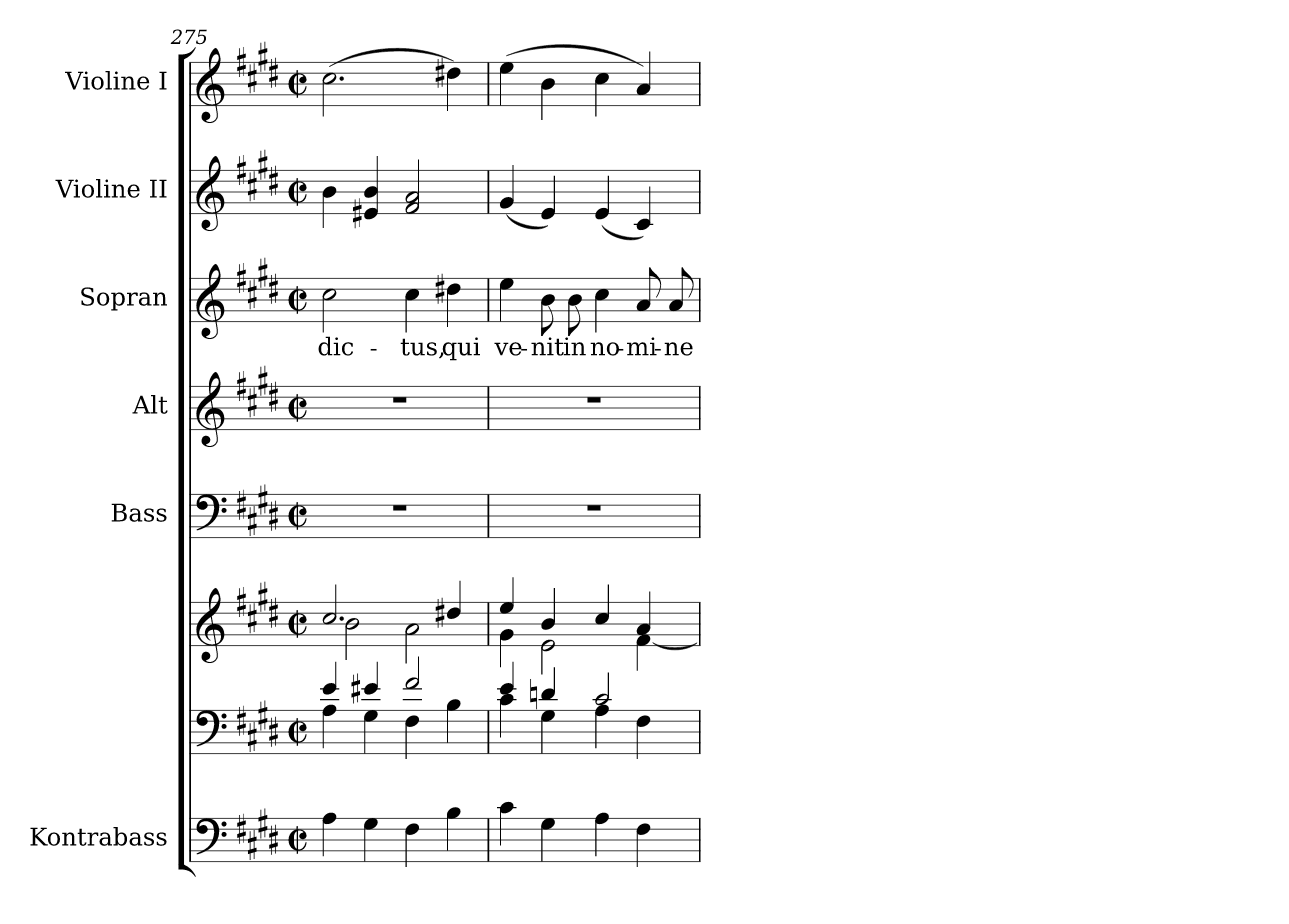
**kern	**kern	**kern	**kern	**kern	**kern	**text	**kern	**kern
*part7	*part6	*part6	*part5	*part4	*part3	*part3	*part2	*part1
*staff8	*staff7	*staff6	*staff5	*staff4	*staff3	*staff3	*staff2	*staff1
*I"Kontrabass	*	*	*I"Bass	*I"Alt	*I"Sopran	*	*I"Violine II	*I"Violine I
*I'Kb.	*	*	*I'B.	*I'A.	*I'S.	*	*I'Vl. II	*I'Vl. I
*clefF4	*clefF4	*clefG2	*clefF4	*clefG2	*clefG2	*	*clefG2	*clefG2
*ITrd7c12	*	*	*	*	*	*	*	*
*k[f#c#g#d#]	*k[f#c#g#d#]	*k[f#c#g#d#]	*k[f#c#g#d#]	*k[f#c#g#d#]	*k[f#c#g#d#]	*	*k[f#c#g#d#]	*k[f#c#g#d#]
*E:	*E:	*E:	*E:	*E:	*E:	*	*E:	*E:
*M2/2	*M2/2	*M2/2	*M2/2	*M2/2	*M2/2	*	*M2/2	*M2/2
*met(c|)	*met(c|)	*met(c|)	*met(c|)	*met(c|)	*met(c|)	*	*met(c|)	*met(c|)
=275	=275	=275	=275	=275	=275	=275	=275	=275
*	*^	*^	*	*	*	*	*	*
!	!	!	!	!	!	!	!	!LO:LY:b	!	!
4AA\	4e/	4A\	2.cc#/	2b\	1r	1r	2cc#\	-dic-	4b\	(>2.cc#\
4GG#\	4e#X/	4G#\	.	.	.	.	.	.	4e#X/ 4b/	.
!	!	!	!	!	!	!	!	!LO:LY:b	!	!
4FF#\	2f#/	4F#\	.	2a\	.	.	4cc#\	-tus,	2f#/ 2a/	.
!	!	!	!	!	!	!	!	!LO:LY:b	!	!
4BB\	.	4B\	4dd#X/	.	.	.	4dd#X\	qui	.	4dd#X\)
!!LO:PB:g=z
=276	=276	=276	=276	=276	=276	=276	=276	=276	=276	=276
!	!	!	!	!	!	!	!	!LO:LY:b	!	!
4C#\	4e/	4c#\	4ee/	4g#\	1r	1r	4ee\	ve-	(<4g#/	(>4ee\
!	!	!	!	!	!	!	!	!LO:LY:b	!	!
4GG#\	4dn/	4G#\	4b/	2e\	.	.	8b\	-nit	4e/)	4b\
!	!	!	!	!	!	!	!	!LO:LY:b	!	!
.	.	.	.	.	.	.	8b\	in	.	.
!	!	!	!	!	!	!	!	!LO:LY:b	!	!
4AA\	2c#/	4A\	4cc#/	.	.	.	4cc#\	no-	(<4e/	4cc#\
!	!	!	!	!	!	!	!	!LO:LY:b	!	!
4FF#\	.	4F#\	4a/	[<4f#\	.	.	8a/	-mi-	4c#/)	4a/)
!	!	!	!	!	!	!	!	!LO:LY:b	!	!
.	.	.	.	.	.	.	8a/	-ne	.	.
*	*v	*v	*	*	*	*	*	*	*	*
*	*	*v	*v	*	*	*	*	*	*
=	=	=	=	=	=	=	=	=
*-	*-	*-	*-	*-	*-	*-	*-	*-
